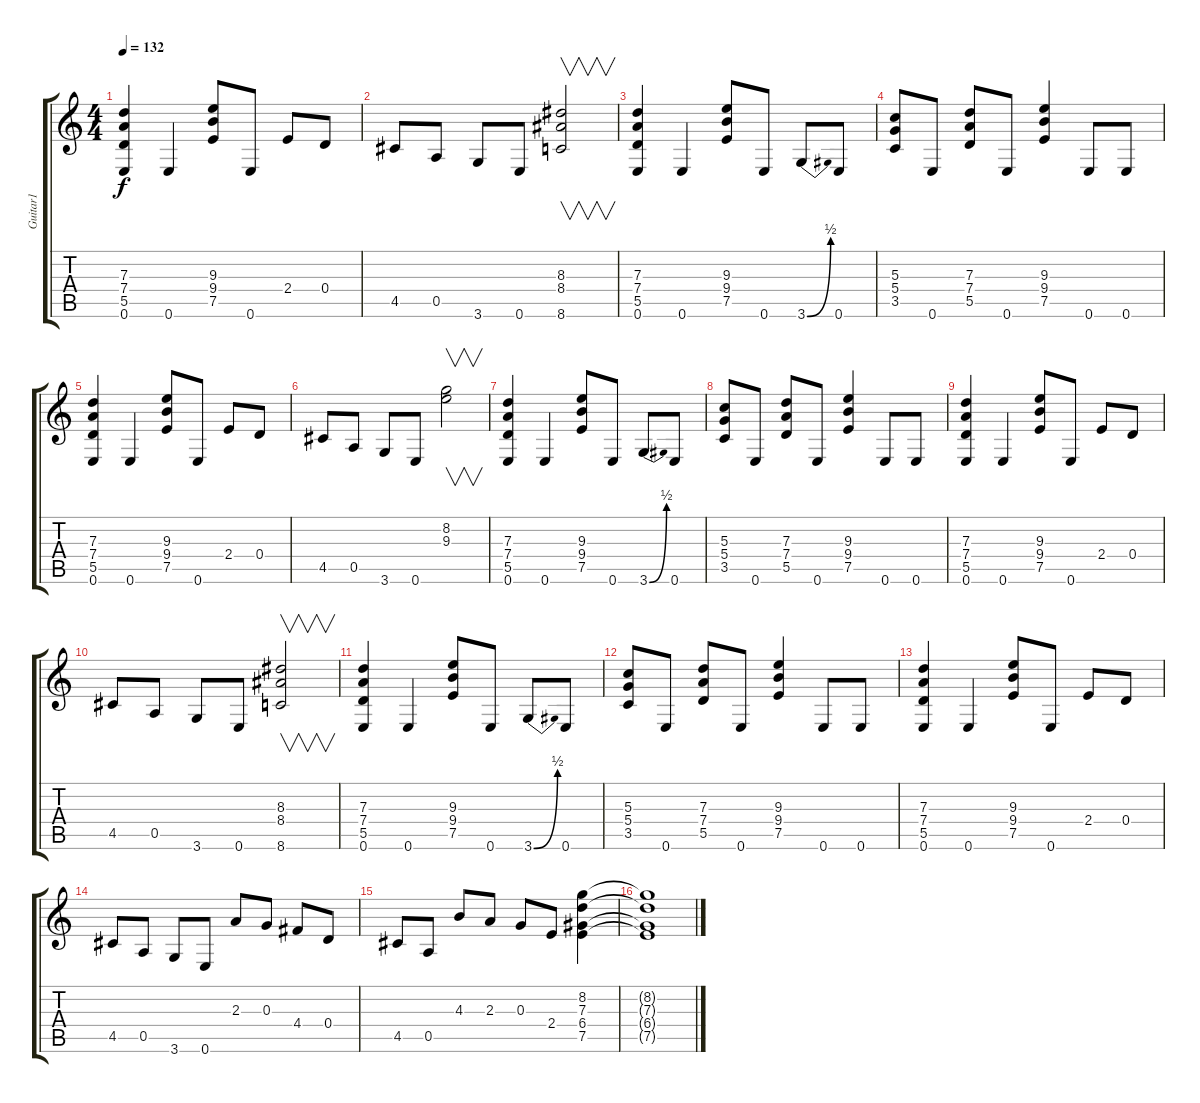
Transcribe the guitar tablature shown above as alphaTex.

\track ("Guitar1" "Guitar1") {instrument distortionguitar}
\staff {score tabs}
\tuning (E4 B3 G3 D3 A2 E2) {hide}
\ts (4 4)
\tempo 132
\clef g2
\ks c
(7.3 7.4 5.5 0.6).4{dy f} 0.6.4 (9.3 9.4 7.5).8 0.6.8 2.4.8 0.4.8 |
4.5.8 0.5.8 3.6.8 0.6.8 (8.3 8.4 8.6).2{v} |
(7.3 7.4 5.5 0.6).4 0.6.4 (9.3 9.4 7.5).8 0.6.8 3.6{be (bend 0 0 60 2)}.8 0.6.8 |
(5.3 5.4 3.5).8 0.6.8 (7.3 7.4 5.5).8 0.6.8 (9.3 9.4 7.5).4 0.6.8 0.6.8 |
(7.3 7.4 5.5 0.6).4 0.6.4 (9.3 9.4 7.5).8 0.6.8 2.4.8 0.4.8 |
4.5.8 0.5.8 3.6.8 0.6.8 (8.2 9.3).2{v} |
(7.3 7.4 5.5 0.6).4 0.6.4 (9.3 9.4 7.5).8 0.6.8 3.6{be (bend 0 0 60 2)}.8 0.6.8 |
(5.3 5.4 3.5).8 0.6.8 (7.3 7.4 5.5).8 0.6.8 (9.3 9.4 7.5).4 0.6.8 0.6.8 |
(7.3 7.4 5.5 0.6).4 0.6.4 (9.3 9.4 7.5).8 0.6.8 2.4.8 0.4.8 |
4.5.8 0.5.8 3.6.8 0.6.8 (8.3 8.4 8.6).2{v} |
(7.3 7.4 5.5 0.6).4 0.6.4 (9.3 9.4 7.5).8 0.6.8 3.6{be (bend 0 0 60 2)}.8 0.6.8 |
(5.3 5.4 3.5).8 0.6.8 (7.3 7.4 5.5).8 0.6.8 (9.3 9.4 7.5).4 0.6.8 0.6.8 |
(7.3 7.4 5.5 0.6).4 0.6.4 (9.3 9.4 7.5).8 0.6.8 2.4.8 0.4.8 |
4.5.8 0.5.8 3.6.8 0.6.8 2.3.8 0.3.8 4.4.8 0.4.8 |
4.5.8 0.5.8 4.3.8 2.3.8 0.3.8 2.4.8 (8.2 7.3 6.4 7.5).4 |
(8.2{t} 7.3{t} 6.4{t} 7.5{t}).1
